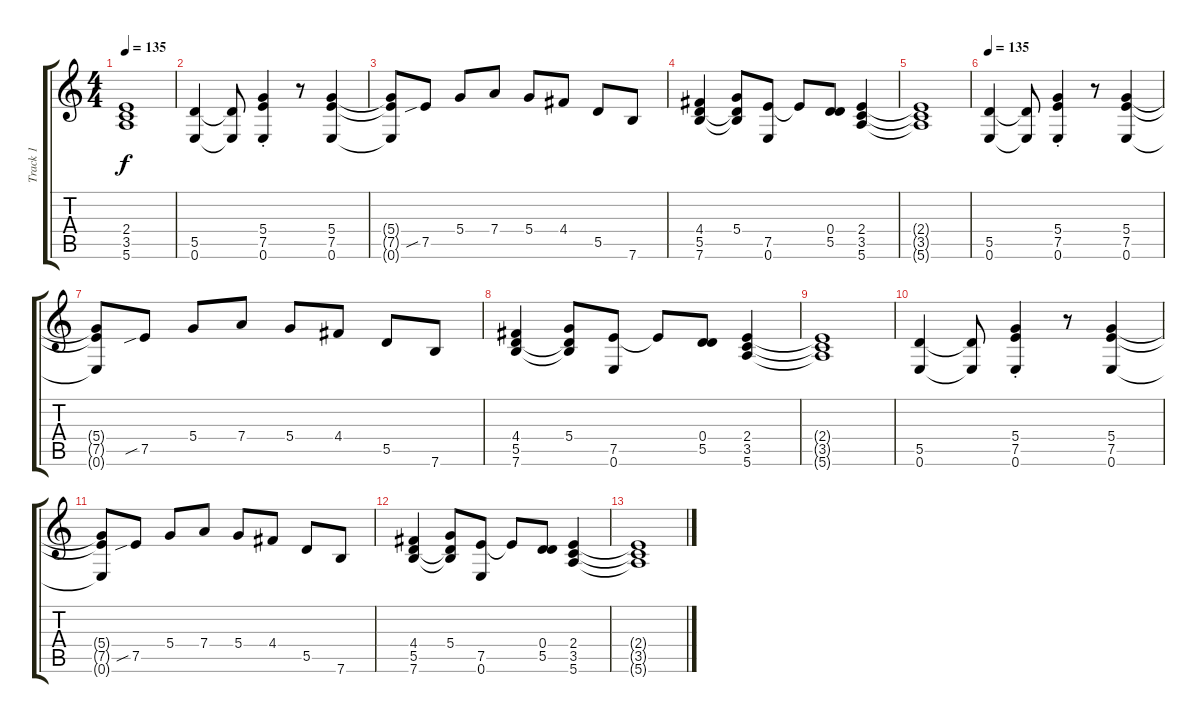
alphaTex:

\track ("Track 1" "Track 1") {instrument acousticguitarsteel}
\staff {score tabs}
\tuning (E4 B3 G3 D3 A2 E2) {hide}
\ts (4 4)
\tempo 135
\clef g2
\ks c
(2.4{t} 3.5{t} 5.6{t}).1{dy f} |
(5.5 0.6).4 (5.5{t} 0.6{t}).8 (5.4{st} 7.5{st} 0.6{st}).4 r.8 (5.4 7.5 0.6).4 |
(5.4{t} 7.5{t} 0.6{t}).8 7.5{sib}.8 5.4.8 7.4.8 5.4.8 4.4.8 5.5.8 7.6.8 |
(4.4 5.5 7.6).4 (5.4 5.5{t} 7.6{t}).8 (7.5 0.6).8 7.5{t}.8 (0.4 5.5).8 (2.4 3.5 5.6).4 |
(2.4{t} 3.5{t} 5.6{t}).1 |
\tempo 135
(5.5 0.6).4{instrument acousticguitarsteel} (5.5{t} 0.6{t}).8 (5.4{st} 7.5{st} 0.6{st}).4 r.8 (5.4 7.5 0.6).4 |
(5.4{t} 7.5{t} 0.6{t}).8 7.5{sib}.8 5.4.8 7.4.8 5.4.8 4.4.8 5.5.8 7.6.8 |
(4.4 5.5 7.6).4 (5.4 5.5{t} 7.6{t}).8 (7.5 0.6).8 7.5{t}.8 (0.4 5.5).8 (2.4 3.5 5.6).4 |
(2.4{t} 3.5{t} 5.6{t}).1 |
(5.5 0.6).4 (5.5{t} 0.6{t}).8 (5.4{st} 7.5{st} 0.6{st}).4 r.8 (5.4 7.5 0.6).4 |
(5.4{t} 7.5{t} 0.6{t}).8 7.5{sib}.8 5.4.8 7.4.8 5.4.8 4.4.8 5.5.8 7.6.8 |
(4.4 5.5 7.6).4 (5.4 5.5{t} 7.6{t}).8 (7.5 0.6).8 7.5{t}.8 (0.4 5.5).8 (2.4 3.5 5.6).4 |
(2.4{t} 3.5{t} 5.6{t}).1
